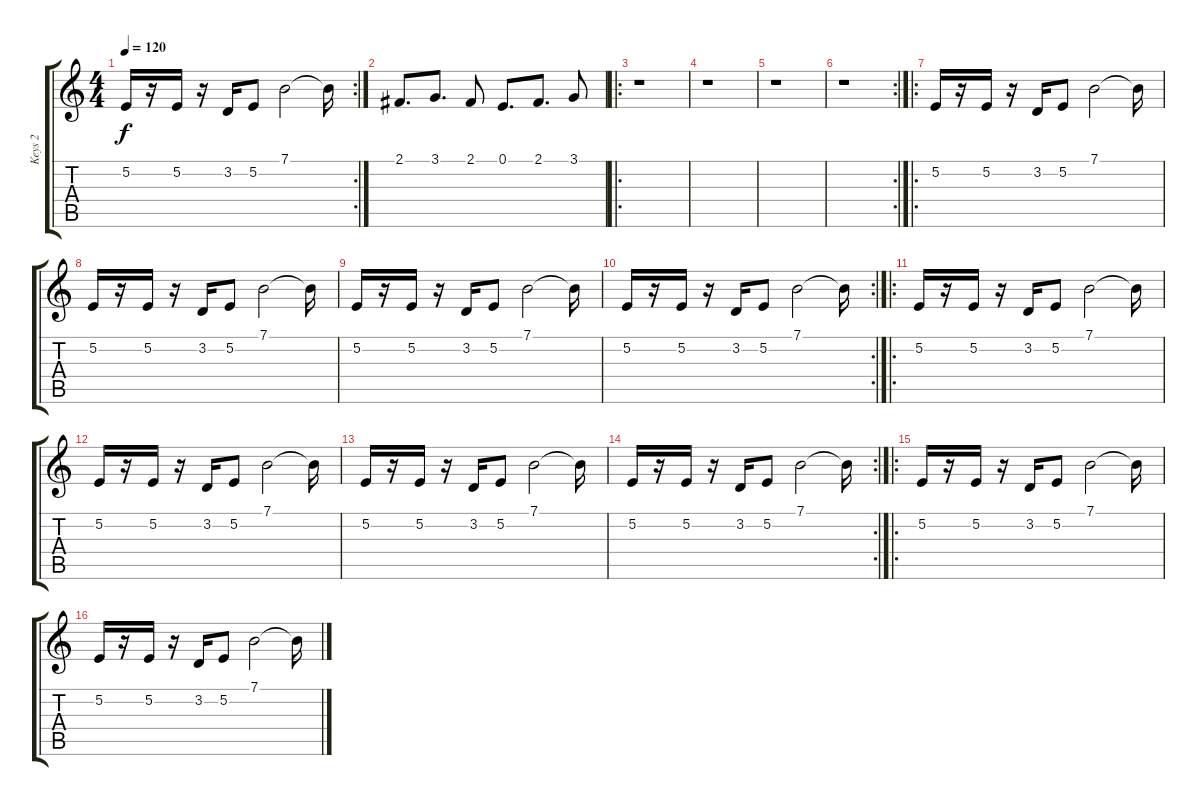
\track ("Keys 2" "Keys 2") {instrument fx1rain}
\staff {score tabs}
\tuning (E4 B3 G3 D3 A2 E2) {hide}
\rc 2
\ts (4 4)
\tempo 120
\clef g2
\ks c
5.2.16{dy f} r.16 5.2.16 r.16 3.2.16 5.2.8 7.1.2 7.1{t}.16 |
2.1.8{d} 3.1.8{d} 2.1.8 0.1.8{d} 2.1.8{d} 3.1.8 |
\ro
r.1 |
r.1 |
r.1 |
\rc 2
r.1 |
\ro
5.2.16 r.16 5.2.16 r.16 3.2.16 5.2.8 7.1.2 7.1{t}.16 |
5.2.16 r.16 5.2.16 r.16 3.2.16 5.2.8 7.1.2 7.1{t}.16 |
5.2.16 r.16 5.2.16 r.16 3.2.16 5.2.8 7.1.2 7.1{t}.16 |
\rc 2
5.2.16 r.16 5.2.16 r.16 3.2.16 5.2.8 7.1.2 7.1{t}.16 |
\ro
5.2.16 r.16 5.2.16 r.16 3.2.16 5.2.8 7.1.2 7.1{t}.16 |
5.2.16 r.16 5.2.16 r.16 3.2.16 5.2.8 7.1.2 7.1{t}.16 |
5.2.16 r.16 5.2.16 r.16 3.2.16 5.2.8 7.1.2 7.1{t}.16 |
\rc 2
5.2.16 r.16 5.2.16 r.16 3.2.16 5.2.8 7.1.2 7.1{t}.16 |
\ro
5.2.16 r.16 5.2.16 r.16 3.2.16 5.2.8 7.1.2 7.1{t}.16 |
5.2.16 r.16 5.2.16 r.16 3.2.16 5.2.8 7.1.2 7.1{t}.16
